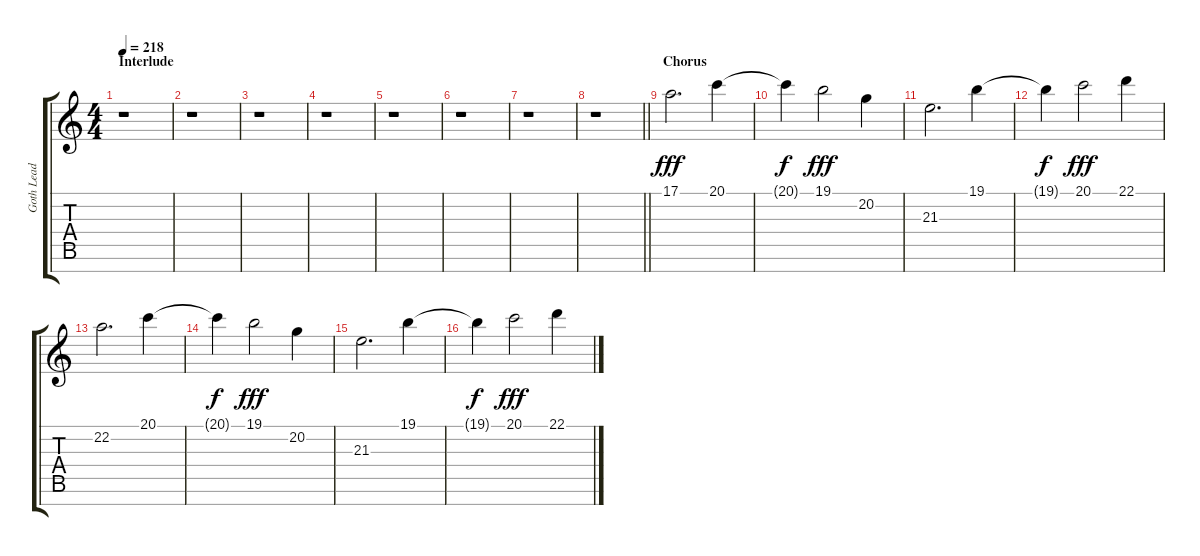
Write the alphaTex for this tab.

\track ("Goth Lead" "Goth Lead") {instrument lead1square}
\staff {score tabs}
\tuning (E4 B3 G3 D3 A2 E2 B1) {hide}
\ts (4 4)
\section ("" "Interlude")
\tempo 218
\clef g2
\ks c
r.1{dy fff} |
r.1 |
r.1 |
r.1 |
r.1 |
r.1 |
r.1 |
\barLineRight lightlight
r.1 |
\section ("" "Chorus")
17.1.2{d} 20.1.4 |
20.1{t}.4{dy f} 19.1.2{dy fff} 20.2.4 |
21.3.2{d} 19.1.4 |
19.1{t}.4{dy f} 20.1.2{dy fff} 22.1.4 |
22.2.2{d} 20.1.4 |
20.1{t}.4{dy f} 19.1.2{dy fff} 20.2.4 |
21.3.2{d} 19.1.4 |
19.1{t}.4{dy f} 20.1.2{dy fff} 22.1.4
